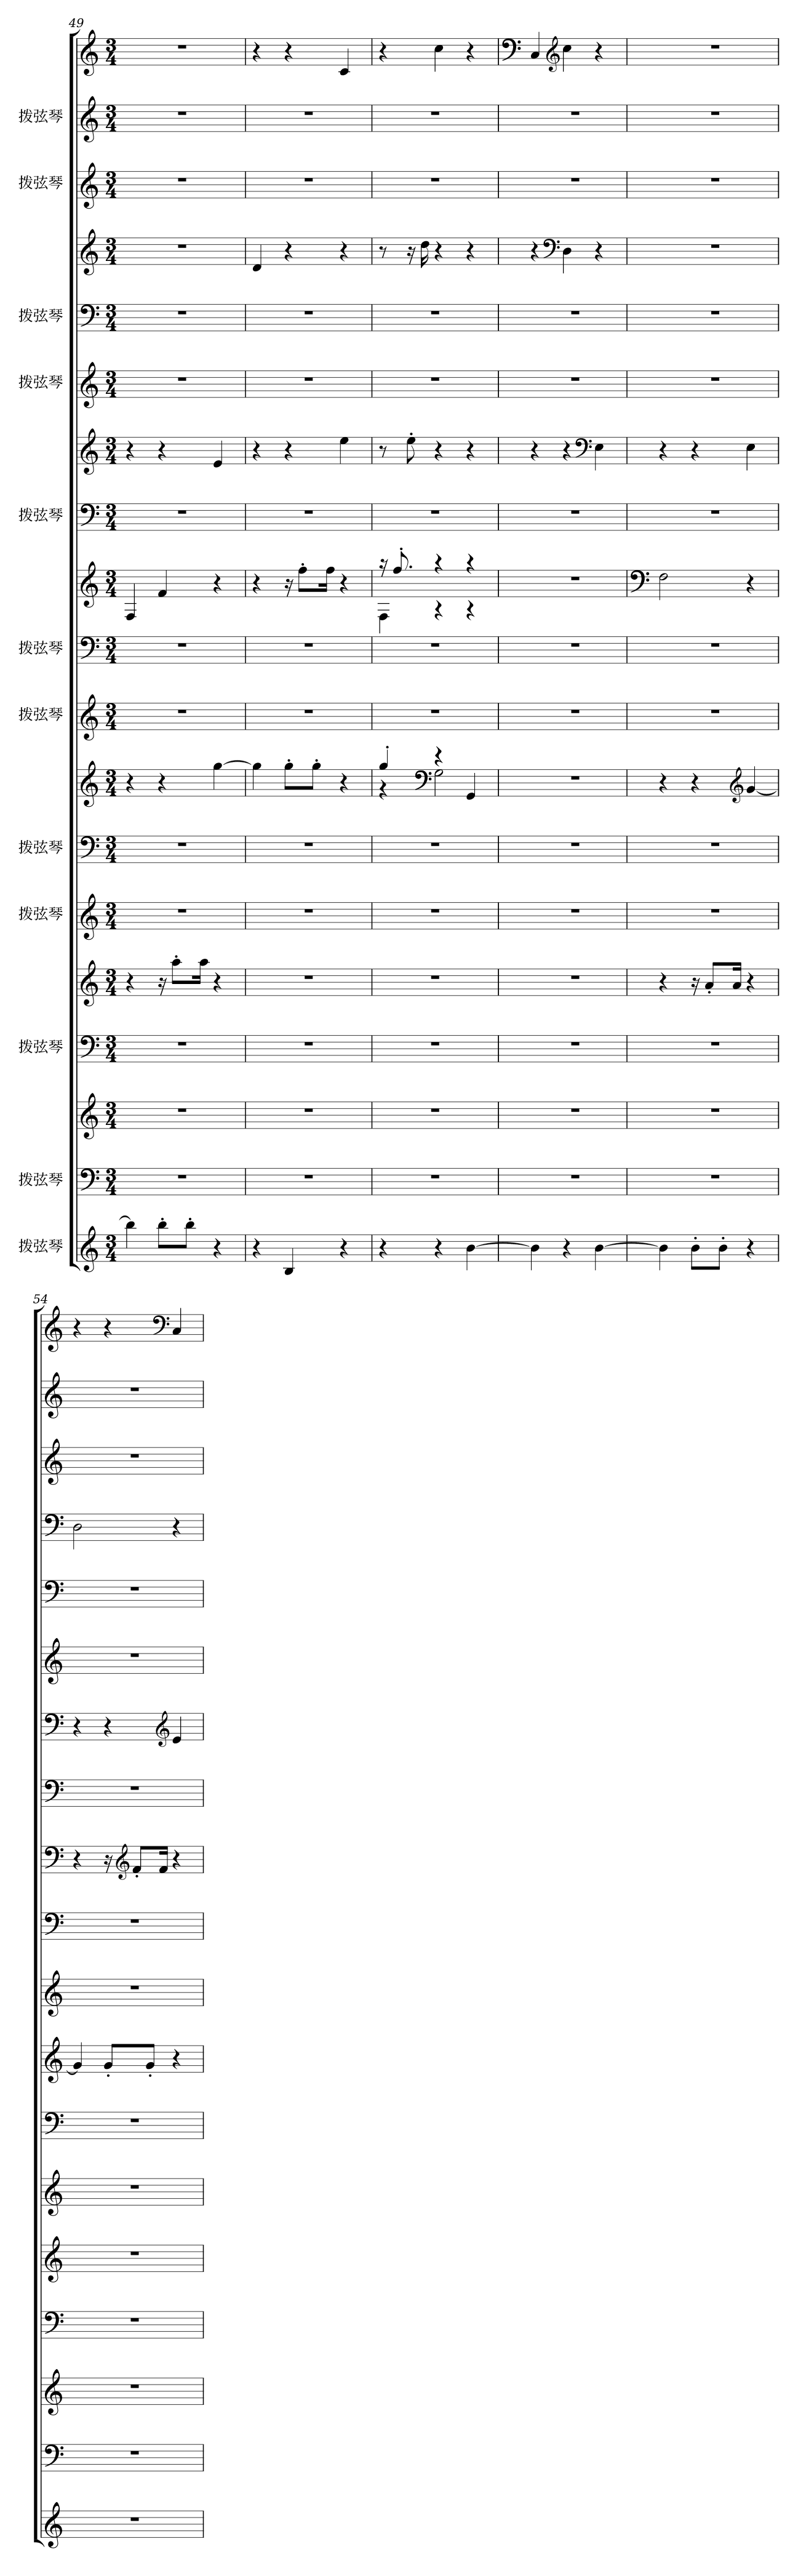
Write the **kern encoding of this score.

**kern	**kern	**kern	**kern	**kern	**kern	**kern	**kern	**kern	**kern	**kern	**kern	**kern	**kern	**kern	**kern	**kern	**kern	**kern
*part12	*part11	*part11	*part10	*part10	*part9	*part8	*part8	*part7	*part6	*part6	*part5	*part5	*part4	*part3	*part3	*part2	*part1	*part1
*staff19	*staff18	*staff17	*staff16	*staff15	*staff14	*staff13	*staff12	*staff11	*staff10	*staff9	*staff8	*staff7	*staff6	*staff5	*staff4	*staff3	*staff2	*staff1
*I"拨弦琴	*I"拨弦琴	*	*I"拨弦琴	*	*I"拨弦琴	*I"拨弦琴	*	*I"拨弦琴	*I"拨弦琴	*	*I"拨弦琴	*	*I"拨弦琴	*I"拨弦琴	*	*I"拨弦琴	*I"拨弦琴	*
*clefG2	*clefF4	*clefG2	*clefF4	*clefG2	*clefG2	*clefF4	*clefG2	*clefG2	*clefF4	*clefG2	*clefF4	*clefG2	*clefG2	*clefF4	*clefG2	*clefG2	*clefG2	*clefG2
*k[]	*k[]	*k[]	*k[]	*k[]	*k[]	*k[]	*k[]	*k[]	*k[]	*k[]	*k[]	*k[]	*k[]	*k[]	*k[]	*k[]	*k[]	*k[]
*M3/4	*M3/4	*M3/4	*M3/4	*M3/4	*M3/4	*M3/4	*M3/4	*M3/4	*M3/4	*M3/4	*M3/4	*M3/4	*M3/4	*M3/4	*M3/4	*M3/4	*M3/4	*M3/4
=49	=49	=49	=49	=49	=49	=49	=49	=49	=49	=49	=49	=49	=49	=49	=49	=49	=49	=49
4bb\]	2.r	2.r	2.r	4r	2.r	2.r	4r	2.r	2.r	4F/	2.r	4r	2.r	2.r	2.r	2.r	2.r	2.r
8bb'\L	.	.	.	16r	.	.	4r	.	.	4f/	.	4r	.	.	.	.	.	.
.	.	.	.	8aa'\L	.	.	.	.	.	.	.	.	.	.	.	.	.	.
8bb'\J	.	.	.	.	.	.	.	.	.	.	.	.	.	.	.	.	.	.
.	.	.	.	16aa\Jk	.	.	.	.	.	.	.	.	.	.	.	.	.	.
4r	.	.	.	4r	.	.	[4gg\	.	.	4r	.	4e/	.	.	.	.	.	.
=50	=50	=50	=50	=50	=50	=50	=50	=50	=50	=50	=50	=50	=50	=50	=50	=50	=50	=50
4r	2.r	2.r	2.r	2.r	2.r	2.r	4gg\]	2.r	2.r	4r	2.r	4r	2.r	2.r	4d/	2.r	2.r	4r
4B/	.	.	.	.	.	.	8gg'\L	.	.	16r	.	4r	.	.	4r	.	.	4r
.	.	.	.	.	.	.	.	.	.	8ff'\L	.	.	.	.	.	.	.	.
.	.	.	.	.	.	.	8gg'\J	.	.	.	.	.	.	.	.	.	.	.
.	.	.	.	.	.	.	.	.	.	16ff\Jk	.	.	.	.	.	.	.	.
4r	.	.	.	.	.	.	4r	.	.	4r	.	4ee\	.	.	4r	.	.	4c/
=51	=51	=51	=51	=51	=51	=51	=51	=51	=51	=51	=51	=51	=51	=51	=51	=51	=51	=51
*	*	*	*	*	*	*	*^	*	*	*^	*	*	*	*	*	*	*	*
4r	2.r	2.r	2.r	2.r	2.r	2.r	4gg'/	4r	2.r	2.r	16r	4F\	2.r	8r	2.r	2.r	8r	2.r	2.r	4r
.	.	.	.	.	.	.	.	.	.	.	8.ff'/	.	.	.	.	.	.	.	.	.
.	.	.	.	.	.	.	.	.	.	.	.	.	.	8ee'\	.	.	16r	.	.	.
.	.	.	.	.	.	.	.	.	.	.	.	.	.	.	.	.	16dd\	.	.	.
*	*	*	*	*	*	*	*clefF4	*	*	*	*	*	*	*	*	*	*	*	*	*
4r	.	.	.	.	.	.	4r	2G\	.	.	4r	4r	.	4r	.	.	4r	.	.	4cc\
[4b\	.	.	.	.	.	.	4GG/	.	.	.	4r	4r	.	4r	.	.	4r	.	.	4r
*	*	*	*	*	*	*	*v	*v	*	*	*v	*v	*	*	*	*	*	*	*	*
=52	=52	=52	=52	=52	=52	=52	=52	=52	=52	=52	=52	=52	=52	=52	=52	=52	=52	=52
*	*	*	*	*	*	*	*	*	*	*	*	*	*	*	*	*	*	*clefF4
4b\]	2.r	2.r	2.r	2.r	2.r	2.r	2.r	2.r	2.r	2.r	2.r	4r	2.r	2.r	4r	2.r	2.r	4C/
*	*	*	*	*	*	*	*	*	*	*	*	*	*	*	*clefF4	*	*	*clefG2
4r	.	.	.	.	.	.	.	.	.	.	.	4r	.	.	4D\	.	.	4cc\
*	*	*	*	*	*	*	*	*	*	*	*	*clefF4	*	*	*	*	*	*
[4b\	.	.	.	.	.	.	.	.	.	.	.	4E\	.	.	4r	.	.	4r
!!LO:PB:g=z
=53	=53	=53	=53	=53	=53	=53	=53	=53	=53	=53	=53	=53	=53	=53	=53	=53	=53	=53
*	*	*	*	*	*	*	*	*	*	*clefF4	*	*	*	*	*	*	*	*
4b\]	2.r	2.r	2.r	4r	2.r	2.r	4r	2.r	2.r	2F\	2.r	4r	2.r	2.r	2.r	2.r	2.r	2.r
8b'\L	.	.	.	16r	.	.	4r	.	.	.	.	4r	.	.	.	.	.	.
.	.	.	.	8a'/L	.	.	.	.	.	.	.	.	.	.	.	.	.	.
8b'\J	.	.	.	.	.	.	.	.	.	.	.	.	.	.	.	.	.	.
.	.	.	.	16a/Jk	.	.	.	.	.	.	.	.	.	.	.	.	.	.
*	*	*	*	*	*	*	*clefG2	*	*	*	*	*	*	*	*	*	*	*
4r	.	.	.	4r	.	.	[4g/	.	.	4r	.	4E\	.	.	.	.	.	.
=54	=54	=54	=54	=54	=54	=54	=54	=54	=54	=54	=54	=54	=54	=54	=54	=54	=54	=54
2.r	2.r	2.r	2.r	2.r	2.r	2.r	4g/]	2.r	2.r	4r	2.r	4r	2.r	2.r	2D\	2.r	2.r	4r
.	.	.	.	.	.	.	8g'/L	.	.	16r	.	4r	.	.	.	.	.	4r
*	*	*	*	*	*	*	*	*	*	*clefG2	*	*	*	*	*	*	*	*
.	.	.	.	.	.	.	.	.	.	8f'/L	.	.	.	.	.	.	.	.
.	.	.	.	.	.	.	8g'/J	.	.	.	.	.	.	.	.	.	.	.
.	.	.	.	.	.	.	.	.	.	16f/Jk	.	.	.	.	.	.	.	.
*	*	*	*	*	*	*	*	*	*	*	*	*clefG2	*	*	*	*	*	*clefF4
.	.	.	.	.	.	.	4r	.	.	4r	.	4e/	.	.	4r	.	.	4C/
=	=	=	=	=	=	=	=	=	=	=	=	=	=	=	=	=	=	=
*-	*-	*-	*-	*-	*-	*-	*-	*-	*-	*-	*-	*-	*-	*-	*-	*-	*-	*-
